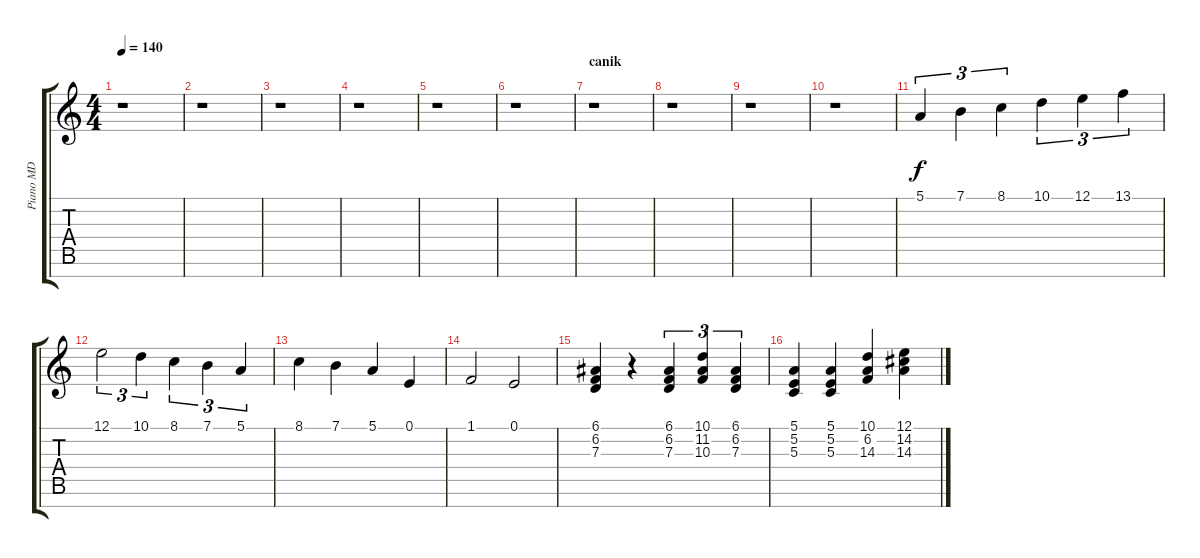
\track ("Piano MD" "Piano MD") {instrument acousticgrandpiano}
\staff {score tabs}
\tuning (E4 B3 G3 D3 A2 E2 B1) {hide}
\ts (4 4)
\tempo 140
\clef g2
\ks c
r.1{dy f} |
r.1 |
r.1 |
r.1 |
r.1 |
r.1 |
\section ("" "canik")
r.1 |
r.1 |
\section ("" "")
r.1 |
r.1 |
5.1.4{tu (3 2)} 7.1.4{tu (3 2)} 8.1.4{tu (3 2)} 10.1.4{tu (3 2)} 12.1.4{tu (3 2)} 13.1.4{tu (3 2)} |
12.1.2{tu (3 2)} 10.1.4{tu (3 2)} 8.1.4{tu (3 2)} 7.1.4{tu (3 2)} 5.1.4{tu (3 2)} |
8.1.4 7.1.4 5.1.4 0.1.4 |
1.1.2 0.1.2 |
\section ("" "")
(6.1 6.2 7.3).4 r.4 (6.1 6.2 7.3).4{tu (3 2)} (10.1 11.2 10.3).4{tu (3 2)} (6.1 6.2 7.3).4{tu (3 2)} |
(5.1 5.2 5.3).4 (5.1 5.2 5.3).4 (10.1 6.2 14.3).4 (12.1 14.2 14.3).4
